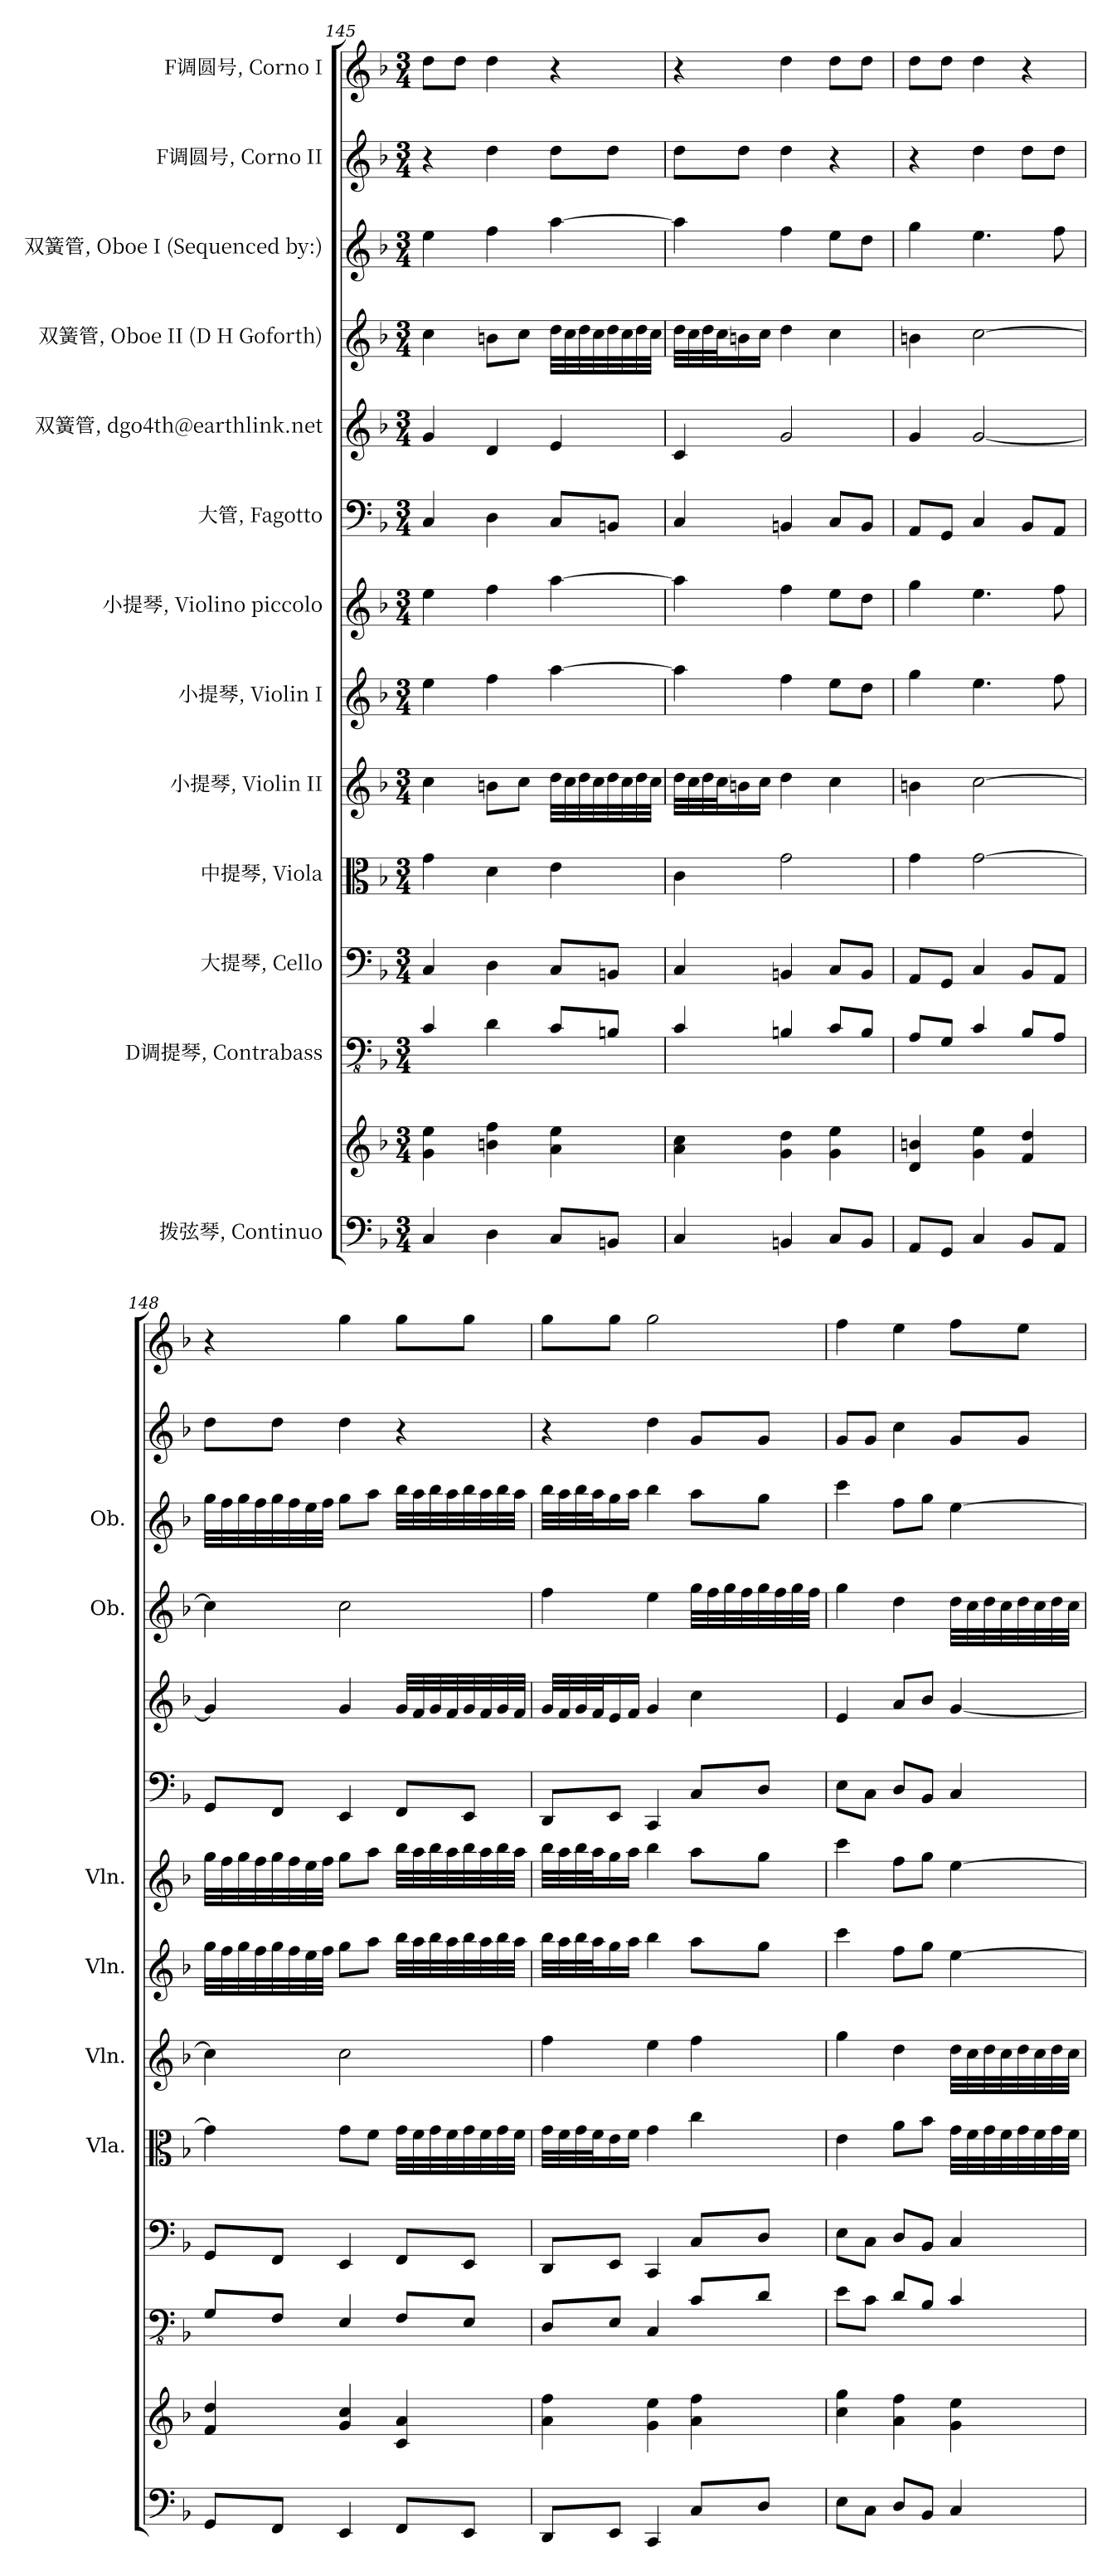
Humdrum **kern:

**kern	**kern	**kern	**kern	**kern	**kern	**kern	**kern	**kern	**kern	**kern	**kern	**kern	**kern
*part13	*part13	*part12	*part11	*part10	*part9	*part8	*part7	*part6	*part5	*part4	*part3	*part2	*part1
*staff14	*staff13	*staff12	*staff11	*staff10	*staff9	*staff8	*staff7	*staff6	*staff5	*staff4	*staff3	*staff2	*staff1
*I"拨弦琴, Continuo	*	*I"D调提琴, Contrabass	*I"大提琴, Cello	*I"中提琴, Viola	*I"小提琴, Violin II	*I"小提琴, Violin I	*I"小提琴, Violino piccolo	*I"大管, Fagotto	*I"双簧管, dgo4th@earthlink.net	*I"双簧管, Oboe II (D H Goforth)	*I"双簧管, Oboe I (Sequenced by:)	*I"F调圆号, Corno II	*I"F调圆号, Corno I
*	*	*	*	*I'Vla.	*I'Vln.	*I'Vln.	*I'Vln.	*	*	*I'Ob.	*I'Ob.	*	*
*clefF4	*clefG2	*clefFv4	*clefF4	*clefC3	*clefG2	*clefG2	*clefG2	*clefF4	*clefG2	*clefG2	*clefG2	*clefG2	*clefG2
*	*	*ITrd7c12	*	*	*	*	*	*	*	*	*	*ITrd4c7	*ITrd4c7
*k[b-]	*k[b-]	*k[b-]	*k[b-]	*k[b-]	*k[b-]	*k[b-]	*k[b-]	*k[b-]	*k[b-]	*k[b-]	*k[b-]	*k[b-e-]	*k[b-e-]
*M3/4	*M3/4	*M3/4	*M3/4	*M3/4	*M3/4	*M3/4	*M3/4	*M3/4	*M3/4	*M3/4	*M3/4	*M3/4	*M3/4
=145	=145	=145	=145	=145	=145	=145	=145	=145	=145	=145	=145	=145	=145
4C/	4g\ 4ee\	4CC/	4C/	4g\	4cc\	4ee\	4ee\	4C/	4g/	4cc\	4ee\	4r	8g\L
.	.	.	.	.	.	.	.	.	.	.	.	.	8g\J
4D\	4bn\ 4ff\	4DD\	4D\	4d\	8bn\L	4ff\	4ff\	4D\	4d/	8bn\L	4ff\	4g\	4g\
.	.	.	.	.	8cc\J	.	.	.	.	8cc\J	.	.	.
8C/L	4a\ 4ee\	8CC/L	8C/L	4e\	32dd\LLL	[4aa\	[4aa\	8C/L	4e/	32dd\LLL	[4aa\	8g\L	4r
.	.	.	.	.	32cc\	.	.	.	.	32cc\	.	.	.
.	.	.	.	.	32dd\	.	.	.	.	32dd\	.	.	.
.	.	.	.	.	32cc\	.	.	.	.	32cc\	.	.	.
8BBn/J	.	8BBBn/J	8BBn/J	.	32dd\	.	.	8BBn/J	.	32dd\	.	8g\J	.
.	.	.	.	.	32cc\	.	.	.	.	32cc\	.	.	.
.	.	.	.	.	32dd\	.	.	.	.	32dd\	.	.	.
.	.	.	.	.	32cc\JJJ	.	.	.	.	32cc\JJJ	.	.	.
=146	=146	=146	=146	=146	=146	=146	=146	=146	=146	=146	=146	=146	=146
4C/	4a\ 4cc\	4CC/	4C/	4c\	32dd\LLL	4aa\]	4aa\]	4C/	4c/	32dd\LLL	4aa\]	8g\L	4r
.	.	.	.	.	32cc\	.	.	.	.	32cc\	.	.	.
.	.	.	.	.	32dd\	.	.	.	.	32dd\	.	.	.
.	.	.	.	.	32cc\J	.	.	.	.	32cc\J	.	.	.
.	.	.	.	.	16bn\	.	.	.	.	16bn\	.	8g\J	.
.	.	.	.	.	16cc\JJ	.	.	.	.	16cc\JJ	.	.	.
4BBn/	4g\ 4dd\	4BBBn/	4BBn/	2g\	4dd\	4ff\	4ff\	4BBn/	2g/	4dd\	4ff\	4g\	4g\
8C/L	4g\ 4ee\	8CC/L	8C/L	.	4cc\	8ee\L	8ee\L	8C/L	.	4cc\	8ee\L	4r	8g\L
8BB/J	.	8BBB/J	8BB/J	.	.	8dd\J	8dd\J	8BB/J	.	.	8dd\J	.	8g\J
!!LO:PB:g=z
=147	=147	=147	=147	=147	=147	=147	=147	=147	=147	=147	=147	=147	=147
8AA/L	4d/ 4bn/	8AAA/L	8AA/L	4g\	4bn\	4gg\	4gg\	8AA/L	4g/	4bn\	4gg\	4r	8g\L
8GG/J	.	8GGG/J	8GG/J	.	.	.	.	8GG/J	.	.	.	.	8g\J
4C/	4g\ 4ee\	4CC/	4C/	[2g\	[2cc\	4.ee\	4.ee\	4C/	[2g/	[2cc\	4.ee\	4g\	4g\
8BB-/L	4f/ 4dd/	8BBB-/L	8BB-/L	.	.	.	.	8BB-/L	.	.	.	8g\L	4r
8AA/J	.	8AAA/J	8AA/J	.	.	8ff\	8ff\	8AA/J	.	.	8ff\	8g\J	.
=148	=148	=148	=148	=148	=148	=148	=148	=148	=148	=148	=148	=148	=148
8GG/L	4f/ 4dd/	8GGG/L	8GG/L	4g\]	4cc\]	32gg\LLL	32gg\LLL	8GG/L	4g/]	4cc\]	32gg\LLL	8g\L	4r
.	.	.	.	.	.	32ff\	32ff\	.	.	.	32ff\	.	.
.	.	.	.	.	.	32gg\	32gg\	.	.	.	32gg\	.	.
.	.	.	.	.	.	32ff\	32ff\	.	.	.	32ff\	.	.
8FF/J	.	8FFF/J	8FF/J	.	.	32gg\	32gg\	8FF/J	.	.	32gg\	8g\J	.
.	.	.	.	.	.	32ff\	32ff\	.	.	.	32ff\	.	.
.	.	.	.	.	.	32ee\	32ee\	.	.	.	32ee\	.	.
.	.	.	.	.	.	32ff\JJJ	32ff\JJJ	.	.	.	32ff\JJJ	.	.
4EE/	4g/ 4cc/	4EEE/	4EE/	8g\L	2cc\	8gg\L	8gg\L	4EE/	4g/	2cc\	8gg\L	4g\	4cc\
.	.	.	.	8f\J	.	8aa\J	8aa\J	.	.	.	8aa\J	.	.
8FF/L	4c/ 4a/	8FFF/L	8FF/L	32g\LLL	.	32bb-\LLL	32bb-\LLL	8FF/L	32g/LLL	.	32bb-\LLL	4r	8cc\L
.	.	.	.	32f\	.	32aa\	32aa\	.	32f/	.	32aa\	.	.
.	.	.	.	32g\	.	32bb-\	32bb-\	.	32g/	.	32bb-\	.	.
.	.	.	.	32f\	.	32aa\	32aa\	.	32f/	.	32aa\	.	.
8EE/J	.	8EEE/J	8EE/J	32g\	.	32bb-\	32bb-\	8EE/J	32g/	.	32bb-\	.	8cc\J
.	.	.	.	32f\	.	32aa\	32aa\	.	32f/	.	32aa\	.	.
.	.	.	.	32g\	.	32bb-\	32bb-\	.	32g/	.	32bb-\	.	.
.	.	.	.	32f\JJJ	.	32aa\JJJ	32aa\JJJ	.	32f/JJJ	.	32aa\JJJ	.	.
!!LO:PB:g=z
=149	=149	=149	=149	=149	=149	=149	=149	=149	=149	=149	=149	=149	=149
8DD/L	4a\ 4ff\	8DDD/L	8DD/L	32g\LLL	4ff\	32bb-\LLL	32bb-\LLL	8DD/L	32g/LLL	4ff\	32bb-\LLL	4r	8cc\L
.	.	.	.	32f\	.	32aa\	32aa\	.	32f/	.	32aa\	.	.
.	.	.	.	32g\	.	32bb-\	32bb-\	.	32g/	.	32bb-\	.	.
.	.	.	.	32f\J	.	32aa\J	32aa\J	.	32f/J	.	32aa\J	.	.
8EE/J	.	8EEE/J	8EE/J	16e\	.	16gg\	16gg\	8EE/J	16e/	.	16gg\	.	8cc\J
.	.	.	.	16f\JJ	.	16aa\JJ	16aa\JJ	.	16f/JJ	.	16aa\JJ	.	.
4CC/	4g\ 4ee\	4CCC/	4CC/	4g\	4ee\	4bb-\	4bb-\	4CC/	4g/	4ee\	4bb-\	4g\	2cc\
8C/L	4a\ 4ff\	8CC/L	8C/L	4cc\	4ff\	8aa\L	8aa\L	8C/L	4cc\	32gg\LLL	8aa\L	8c/L	.
.	.	.	.	.	.	.	.	.	.	32ff\	.	.	.
.	.	.	.	.	.	.	.	.	.	32gg\	.	.	.
.	.	.	.	.	.	.	.	.	.	32ff\	.	.	.
8D/J	.	8DD/J	8D/J	.	.	8gg\J	8gg\J	8D/J	.	32gg\	8gg\J	8c/J	.
.	.	.	.	.	.	.	.	.	.	32ff\	.	.	.
.	.	.	.	.	.	.	.	.	.	32gg\	.	.	.
.	.	.	.	.	.	.	.	.	.	32ff\JJJ	.	.	.
=150	=150	=150	=150	=150	=150	=150	=150	=150	=150	=150	=150	=150	=150
8E\L	4cc\ 4gg\	8EE\L	8E\L	4e\	4gg\	4ccc\	4ccc\	8E\L	4e/	4gg\	4ccc\	8c/L	4b-\
8C\J	.	8CC\J	8C\J	.	.	.	.	8C\J	.	.	.	8c/J	.
8D/L	4a\ 4ff\	8DD/L	8D/L	8a\L	4dd\	8ff\L	8ff\L	8D/L	8a/L	4dd\	8ff\L	4f\	4a\
8BB-/J	.	8BBB-/J	8BB-/J	8b-\J	.	8gg\J	8gg\J	8BB-/J	8b-/J	.	8gg\J	.	.
4C/	4g\ 4ee\	4CC/	4C/	32g\LLL	32dd\LLL	[4ee\	[4ee\	4C/	[4g/	32dd\LLL	[4ee\	8c/L	8b-\L
.	.	.	.	32f\	32cc\	.	.	.	.	32cc\	.	.	.
.	.	.	.	32g\	32dd\	.	.	.	.	32dd\	.	.	.
.	.	.	.	32f\	32cc\	.	.	.	.	32cc\	.	.	.
.	.	.	.	32g\	32dd\	.	.	.	.	32dd\	.	8c/J	8a\J
.	.	.	.	32f\	32cc\	.	.	.	.	32cc\	.	.	.
.	.	.	.	32g\	32dd\	.	.	.	.	32dd\	.	.	.
.	.	.	.	32f\JJJ	32cc\JJJ	.	.	.	.	32cc\JJJ	.	.	.
=	=	=	=	=	=	=	=	=	=	=	=	=	=
*-	*-	*-	*-	*-	*-	*-	*-	*-	*-	*-	*-	*-	*-
